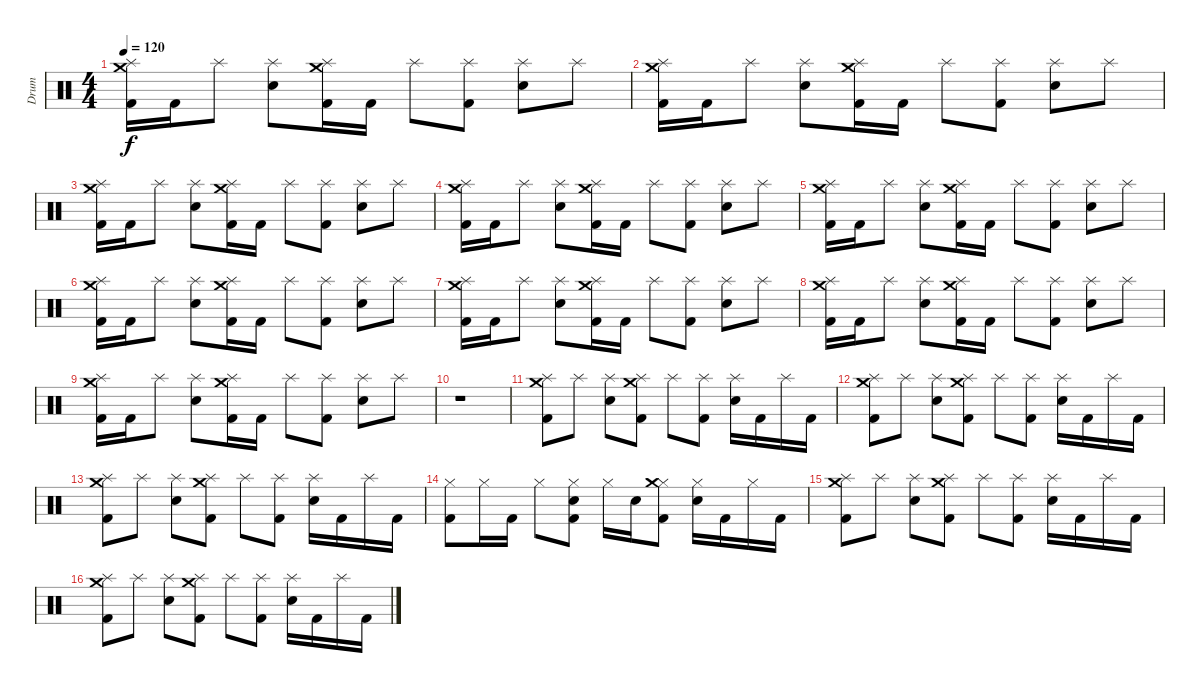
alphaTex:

\track ("Drum" "Drum") {instrument percussion}
\staff {score}
\articulation defaults
\ts (4 4)
\tempo 120
\clef neutral
\ks c
("Splash (hit)" "Crash medium (hit)" "Kick (hit) 2").16{dy f} "Kick (hit) 2".16 "Splash (hit)".8 ("Splash (hit)" "Electric Snare (hit)").8 ("Splash (hit)" "Crash medium (hit)" "Kick (hit) 2").16 "Kick (hit) 2".16 "Splash (hit)".8 ("Splash (hit)" "Kick (hit) 2").8 ("Splash (hit)" "Electric Snare (hit)").8 "Splash (hit)".8 |
("Splash (hit)" "Crash medium (hit)" "Kick (hit) 2").16 "Kick (hit) 2".16 "Splash (hit)".8 ("Splash (hit)" "Electric Snare (hit)").8 ("Splash (hit)" "Crash medium (hit)" "Kick (hit) 2").16 "Kick (hit) 2".16 "Splash (hit)".8 ("Splash (hit)" "Kick (hit) 2").8 ("Splash (hit)" "Electric Snare (hit)").8 "Splash (hit)".8 |
("Splash (hit)" "Crash medium (hit)" "Kick (hit) 2").16 "Kick (hit) 2".16 "Splash (hit)".8 ("Splash (hit)" "Electric Snare (hit)").8 ("Splash (hit)" "Crash medium (hit)" "Kick (hit) 2").16 "Kick (hit) 2".16 "Splash (hit)".8 ("Splash (hit)" "Kick (hit) 2").8 ("Splash (hit)" "Electric Snare (hit)").8 "Splash (hit)".8 |
("Splash (hit)" "Crash medium (hit)" "Kick (hit) 2").16 "Kick (hit) 2".16 "Splash (hit)".8 ("Splash (hit)" "Electric Snare (hit)").8 ("Splash (hit)" "Crash medium (hit)" "Kick (hit) 2").16 "Kick (hit) 2".16 "Splash (hit)".8 ("Splash (hit)" "Kick (hit) 2").8 ("Splash (hit)" "Electric Snare (hit)").8 "Splash (hit)".8 |
("Splash (hit)" "Crash medium (hit)" "Kick (hit) 2").16 "Kick (hit) 2".16 "Splash (hit)".8 ("Splash (hit)" "Electric Snare (hit)").8 ("Splash (hit)" "Crash medium (hit)" "Kick (hit) 2").16 "Kick (hit) 2".16 "Splash (hit)".8 ("Splash (hit)" "Kick (hit) 2").8 ("Splash (hit)" "Electric Snare (hit)").8 "Splash (hit)".8 |
("Splash (hit)" "Crash medium (hit)" "Kick (hit) 2").16 "Kick (hit) 2".16 "Splash (hit)".8 ("Splash (hit)" "Electric Snare (hit)").8 ("Splash (hit)" "Crash medium (hit)" "Kick (hit) 2").16 "Kick (hit) 2".16 "Splash (hit)".8 ("Splash (hit)" "Kick (hit) 2").8 ("Splash (hit)" "Electric Snare (hit)").8 "Splash (hit)".8 |
("Splash (hit)" "Crash medium (hit)" "Kick (hit) 2").16 "Kick (hit) 2".16 "Splash (hit)".8 ("Splash (hit)" "Electric Snare (hit)").8 ("Splash (hit)" "Crash medium (hit)" "Kick (hit) 2").16 "Kick (hit) 2".16 "Splash (hit)".8 ("Splash (hit)" "Kick (hit) 2").8 ("Splash (hit)" "Electric Snare (hit)").8 "Splash (hit)".8 |
("Splash (hit)" "Crash medium (hit)" "Kick (hit) 2").16 "Kick (hit) 2".16 "Splash (hit)".8 ("Splash (hit)" "Electric Snare (hit)").8 ("Splash (hit)" "Crash medium (hit)" "Kick (hit) 2").16 "Kick (hit) 2".16 "Splash (hit)".8 ("Splash (hit)" "Kick (hit) 2").8 ("Splash (hit)" "Electric Snare (hit)").8 "Splash (hit)".8 |
("Splash (hit)" "Crash medium (hit)" "Kick (hit) 2").16 "Kick (hit) 2".16 "Splash (hit)".8 ("Splash (hit)" "Electric Snare (hit)").8 ("Splash (hit)" "Crash medium (hit)" "Kick (hit) 2").16 "Kick (hit) 2".16 "Splash (hit)".8 ("Splash (hit)" "Kick (hit) 2").8 ("Splash (hit)" "Electric Snare (hit)").8 "Splash (hit)".8 |
r.1 |
("Splash (hit)" "Crash medium (hit)" "Kick (hit) 2").8 "Splash (hit)".8 ("Splash (hit)" "Electric Snare (hit)").8 ("Splash (hit)" "Crash medium (hit)" "Kick (hit) 2").8 "Splash (hit)".8 ("Splash (hit)" "Kick (hit) 2").8 ("Splash (hit)" "Electric Snare (hit)").16 "Kick (hit) 2".16 "Splash (hit)".16 "Kick (hit) 2".16 |
("Splash (hit)" "Crash medium (hit)" "Kick (hit) 2").8 "Splash (hit)".8 ("Splash (hit)" "Electric Snare (hit)").8 ("Splash (hit)" "Crash medium (hit)" "Kick (hit) 2").8 "Splash (hit)".8 ("Splash (hit)" "Kick (hit) 2").8 ("Splash (hit)" "Electric Snare (hit)").16 "Kick (hit) 2".16 "Splash (hit)".16 "Kick (hit) 2".16 |
("Splash (hit)" "Crash medium (hit)" "Kick (hit) 2").8 "Splash (hit)".8 ("Splash (hit)" "Electric Snare (hit)").8 ("Splash (hit)" "Crash medium (hit)" "Kick (hit) 2").8 "Splash (hit)".8 ("Splash (hit)" "Kick (hit) 2").8 ("Splash (hit)" "Electric Snare (hit)").16 "Kick (hit) 2".16 "Splash (hit)".16 "Kick (hit) 2".16 |
("Hi-Hat (closed)" "Kick (hit) 2").8 "Hi-Hat (closed)".16 "Kick (hit) 2".16 "Hi-Hat (closed)".8 ("Hi-Hat (closed)" "Electric Snare (hit)" "Kick (hit) 2").8 "Hi-Hat (closed)".16 "Electric Snare (hit)".16 ("Hi-Hat (closed)" "Crash medium (hit)" "Kick (hit) 2").8 ("Hi-Hat (closed)" "Electric Snare (hit)").16 "Kick (hit) 2".16 "Hi-Hat (closed)".16 "Kick (hit) 2".16 |
("Splash (hit)" "Crash medium (hit)" "Kick (hit) 2").8 "Splash (hit)".8 ("Splash (hit)" "Electric Snare (hit)").8 ("Splash (hit)" "Crash medium (hit)" "Kick (hit) 2").8 "Splash (hit)".8 ("Splash (hit)" "Kick (hit) 2").8 ("Splash (hit)" "Electric Snare (hit)").16 "Kick (hit) 2".16 "Splash (hit)".16 "Kick (hit) 2".16 |
("Splash (hit)" "Crash medium (hit)" "Kick (hit) 2").8 "Splash (hit)".8 ("Splash (hit)" "Electric Snare (hit)").8 ("Splash (hit)" "Crash medium (hit)" "Kick (hit) 2").8 "Splash (hit)".8 ("Splash (hit)" "Kick (hit) 2").8 ("Splash (hit)" "Electric Snare (hit)").16 "Kick (hit) 2".16 "Splash (hit)".16 "Kick (hit) 2".16
